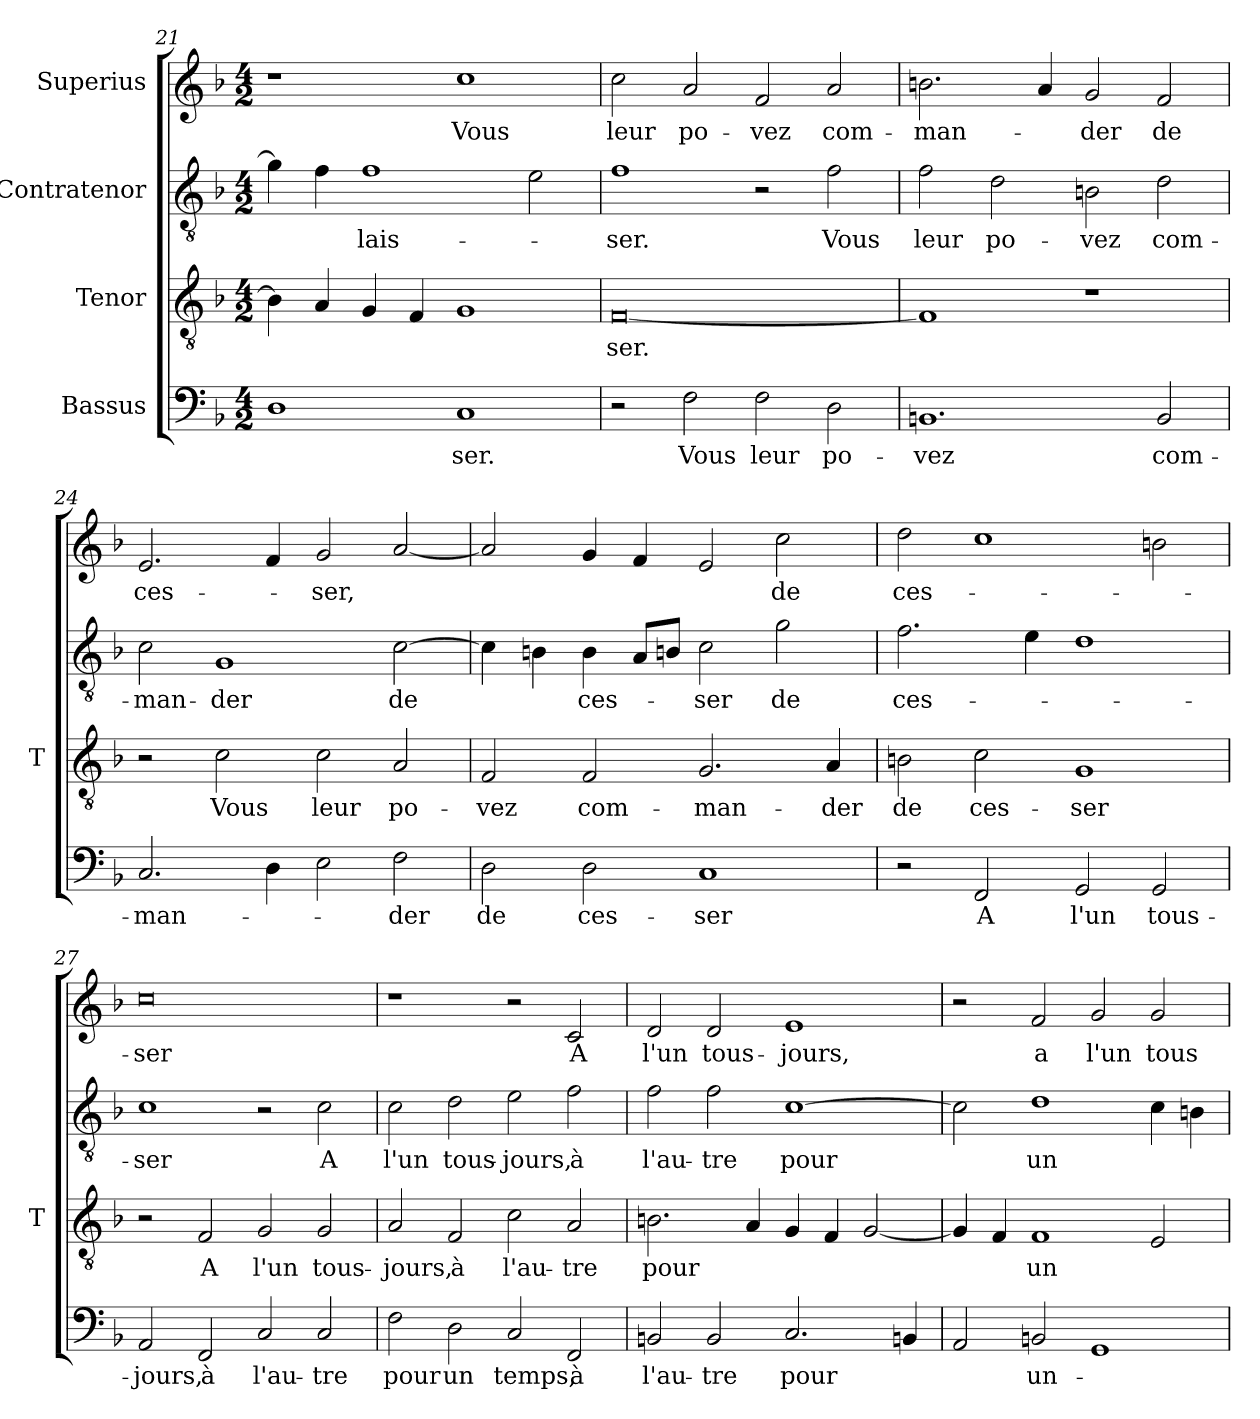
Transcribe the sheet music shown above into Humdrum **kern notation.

**kern	**text	**kern	**text	**kern	**text	**kern	**text
*part4	*part4	*part3	*part3	*part2	*part2	*part1	*part1
*staff4	*staff4	*staff3	*staff3	*staff2	*staff2	*staff1	*staff1
*I"Bassus	*	*I"Tenor	*	*I"Contratenor	*	*I"Superius	*
*	*	*I'T	*	*	*	*	*
*clefF4	*	*clefGv2	*	*clefGv2	*	*clefG2	*
*k[b-]	*	*k[b-]	*	*k[b-]	*	*k[b-]	*
*M4/2	*	*M4/2	*	*M4/2	*	*M4/2	*
=21	=21	=21	=21	=21	=21	=21	=21
1D	.	4Bn]	.	4g]	.	1r	.
.	.	4A	.	4f	.	.	.
.	.	4G	.	1f	lais-	.	.
.	.	4F	.	.	.	.	.
1C	-ser.	1G	.	.	.	1cc	-Vous
.	.	.	.	2e	.	.	.
=22	=22	=22	=22	=22	=22	=22	=22
2r	.	[0F	-ser.	1f	-ser.	2cc	-leur
2F	-Vous	.	.	.	.	2a	po-
2F	-leur	.	.	2r	.	2f	-vez
2D	po-	.	.	2f	-Vous	2a	com-
=23	=23	=23	=23	=23	=23	=23	=23
1.BBn	-vez	1F]	.	2f	-leur	2.b	man-
.	.	.	.	2d	po-	.	.
.	.	.	.	.	.	4a	.
.	.	1r	.	2Bn	-vez	2g	-der
2BB	com-	.	.	2d	com-	2f	-de
=24	=24	=24	=24	=24	=24	=24	=24
2.C	man-	2r	.	2c	man-	2.e	ces-
.	.	2c	-Vous	1G	-der	.	.
4D	.	.	.	.	.	4f	.
2E	.	2c	-leur	.	.	2g	-ser,
2F	-der	2A	po-	[2c	-de	[2a	.
=25	=25	=25	=25	=25	=25	=25	=25
2D	-de	2F	-vez	4c]	.	2a]	.
.	.	.	.	4Bn	.	.	.
2D	ces-	2F	com-	4B	ces-	4g	.
.	.	.	.	8AL	.	4f	.
.	.	.	.	8BnJ	.	.	.
1C	-ser	2.G	man-	2c	-ser	2e	.
.	.	.	.	2g	-de	2cc	-de
.	.	4A	-der	.	.	.	.
=26	=26	=26	=26	=26	=26	=26	=26
2r	.	2Bn	-de	2.f	ces-	2dd	ces-
2FF	-A	2c	ces-	.	.	1cc	.
.	.	.	.	4e	.	.	.
2GG	-l'un	1G	-ser	1d	.	.	.
2GG	tous-	.	.	.	.	2bn	.
=27	=27	=27	=27	=27	=27	=27	=27
2AA	-jours,	2r	.	1c	-ser	0cc	-ser
2FF	-à	2F	-A	.	.	.	.
2C	l'au-	2G	-l'un	2r	.	.	.
2C	-tre	2G	tous-	2c	-A	.	.
=28	=28	=28	=28	=28	=28	=28	=28
2F	-pour	2A	-jours,	2c	-l'un	1r	.
2D	-un	2F	-à	2d	tous-	.	.
2C	-temps,	2c	l'au-	2e	-jours,	2r	.
2FF	-à	2A	-tre	2f	-à	2c	-A
=29	=29	=29	=29	=29	=29	=29	=29
2BBn	l'au-	2.Bn	-pour	2f	l'au-	2d	-l'un
2BB	-tre	.	.	2f	-tre	2d	tous-
.	.	4A	.	.	.	.	.
2.C	-pour	4G	.	[1c	-pour	1e	-jours,
.	.	4F	.	.	.	.	.
.	.	[2G	.	.	.	.	.
4BBn	.	.	.	.	.	.	.
=30	=30	=30	=30	=30	=30	=30	=30
2AA	.	4G]	.	2c]	.	2r	.
.	.	4F	.	.	.	.	.
2BBn	un-	1F	-un	1d	-un	2f	-a
1GG	.	.	.	.	.	2g	-l'un
.	.	2E	.	4c	.	2g	tous-
.	.	.	.	4Bn	.	.	.
=	=	=	=	=	=	=	=
*-	*-	*-	*-	*-	*-	*-	*-
